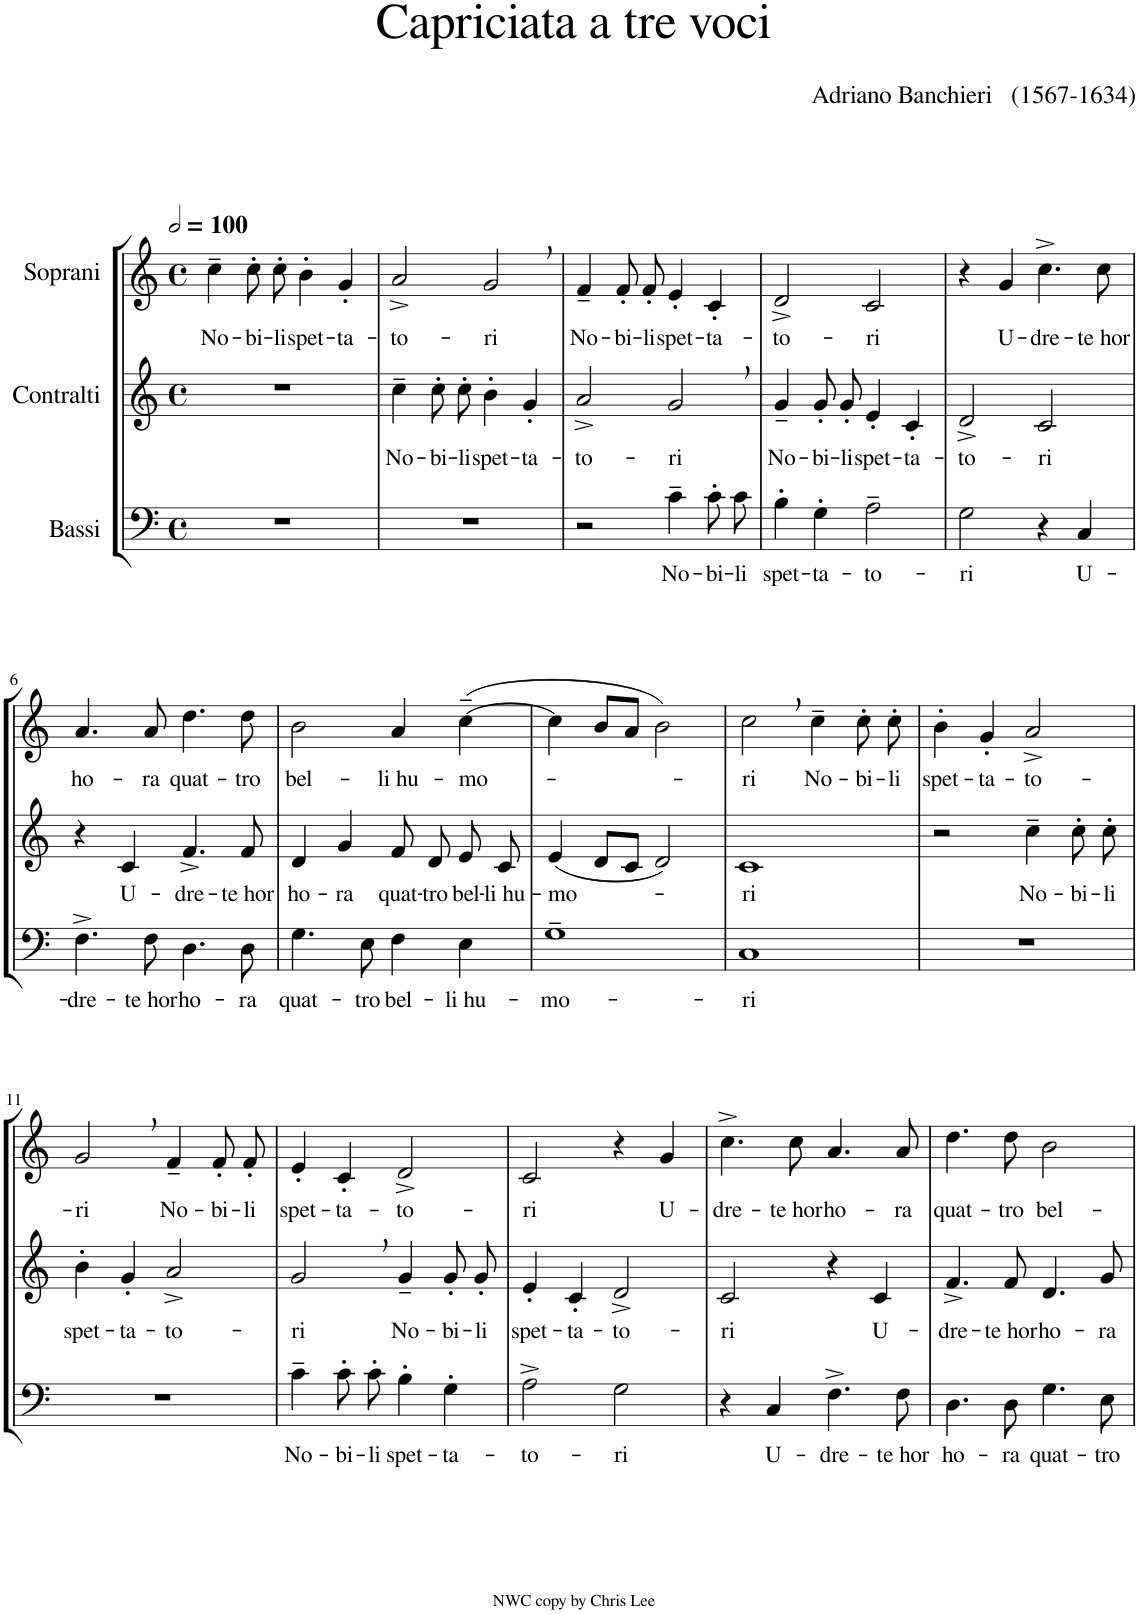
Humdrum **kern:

**kern	**text	**kern	**text	**kern	**text
*part3	*part3	*part2	*part2	*part1	*part1
*staff3	*staff3	*staff2	*staff2	*staff1	*staff1
*I"Bassi	*	*I"Contralti	*	*I"Soprani	*
*clefF4	*	*clefG2	*	*clefG2	*
*	*	*	*	*Trd1c2	*
*k[]	*	*k[]	*	*k[]	*
*M4/4	*	*M4/4	*	*M4/4	*
*met(c)	*	*met(c)	*	*met(c)	*
*MM200	*	*MM200	*	*MM200	*
=1	=1	=1	=1	=1	=1
!	!	!	!	!	!LO:LY:b
1r	.	1r	.	4cc~\	No-
!	!	!	!	!	!LO:LY:b
.	.	.	.	8cc'\	-bi-
!	!	!	!	!	!LO:LY:b
.	.	.	.	8cc'\	-li
!	!	!	!	!	!LO:LY:b
.	.	.	.	4b'\	spet-
!	!	!	!	!	!LO:LY:b
.	.	.	.	4g'/	-ta-
=2	=2	=2	=2	=2	=2
!	!	!	!LO:LY:b	!	!LO:LY:b
1r	.	4cc~\	No-	2a^/	-to-
!	!	!	!LO:LY:b	!	!
.	.	8cc'\	-bi-	.	.
!	!	!	!LO:LY:b	!	!
.	.	8cc'\	-li	.	.
!	!	!	!LO:LY:b	!	!LO:LY:b
.	.	4b'\	spet-	2g,/	-ri
!	!	!	!LO:LY:b	!	!
.	.	4g'/	-ta-	.	.
=3	=3	=3	=3	=3	=3
!	!	!	!LO:LY:b	!	!LO:LY:b
2r	.	2a^/	-to-	4f~/	No-
!	!	!	!	!	!LO:LY:b
.	.	.	.	8f'/	-bi-
!	!	!	!	!	!LO:LY:b
.	.	.	.	8f'/	-li
!	!LO:LY:b	!	!LO:LY:b	!	!LO:LY:b
4c~\	No-	2g,/	-ri	4e'/	spet-
!	!LO:LY:b	!	!	!	!LO:LY:b
8c'\L	-bi-	.	.	4c'/	-ta-
!	!LO:LY:b	!	!	!	!
8c\J	-li	.	.	.	.
=4	=4	=4	=4	=4	=4
!	!LO:LY:b	!	!LO:LY:b	!	!LO:LY:b
4B'\	spet-	4g~/	No-	2d^/	-to-
!	!LO:LY:b	!	!LO:LY:b	!	!
4G'\	-ta-	8g'/	-bi-	.	.
!	!	!	!LO:LY:b	!	!
.	.	8g'/	-li	.	.
!	!LO:LY:b	!	!LO:LY:b	!	!LO:LY:b
2A~\	-to-	4e'/	spet-	2c/	-ri
!	!	!	!LO:LY:b	!	!
.	.	4c'/	-ta-	.	.
=5	=5	=5	=5	=5	=5
!	!LO:LY:b	!	!LO:LY:b	!	!
2G\	-ri	2d^/	-to-	4r	.
!	!	!	!	!	!LO:LY:b
.	.	.	.	4g/	U-
!	!	!	!LO:LY:b	!	!LO:LY:b
4r	.	2c/	-ri	4.cc^\	-dre-
!	!LO:LY:b	!	!	!	!
4C/	U-	.	.	.	.
!	!	!	!	!	!LO:LY:b
.	.	.	.	8cc\	-te hor
!!LO:LB:g=z
=6	=6	=6	=6	=6	=6
!	!LO:LY:b	!	!	!	!LO:LY:b
4.F^\	-dre-	4r	.	4.a/	ho-
!	!	!	!LO:LY:b	!	!
.	.	4c/	U-	.	.
!	!LO:LY:b	!	!	!	!LO:LY:b
8F\	-te hor	.	.	8a/	-ra
!	!LO:LY:b	!	!LO:LY:b	!	!LO:LY:b
4.D\	ho-	4.f^/	-dre-	4.dd\	quat-
!	!LO:LY:b	!	!LO:LY:b	!	!LO:LY:b
8D\	-ra	8f/	-te hor	8dd\	-tro
=7	=7	=7	=7	=7	=7
!	!LO:LY:b	!	!LO:LY:b	!	!LO:LY:b
4.G\	quat-	4d/	ho-	2b\	bel-
!	!	!	!LO:LY:b	!	!
.	.	4g/	-ra	.	.
!	!LO:LY:b	!	!	!	!
8E\	-tro	.	.	.	.
!	!LO:LY:b	!	!LO:LY:b	!	!LO:LY:b
4F\	bel-	8f/	quat-	4a/	-li hu-
!	!	!	!LO:LY:b	!	!
.	.	8d/	-tro	.	.
!	!LO:LY:b	!	!LO:LY:b	!	!LO:LY:b
4E\	-li hu-	8e/	bel-	([4cc~\	-mo-
!	!	!	!LO:LY:b	!	!
.	.	8c/	-li hu-	.	.
=8	=8	=8	=8	=8	=8
!	!LO:LY:b	!	!LO:LY:b	!	!
1G~	-mo-	(4e/	-mo-	4cc\]	.
.	.	8d/L	.	8b/L	.
.	.	8c/J	.	8a/J	.
.	.	2d/)	.	2b\)	.
=9	=9	=9	=9	=9	=9
!	!LO:LY:b	!	!LO:LY:b	!	!LO:LY:b
1C	-ri	1c	-ri	2cc,\	-ri
!	!	!	!	!	!LO:LY:b
.	.	.	.	4cc~\	No-
!	!	!	!	!	!LO:LY:b
.	.	.	.	8cc'\	-bi-
!	!	!	!	!	!LO:LY:b
.	.	.	.	8cc'\	-li
=10	=10	=10	=10	=10	=10
!	!	!	!	!	!LO:LY:b
1r	.	2r	.	4b'\	spet-
!	!	!	!	!	!LO:LY:b
.	.	.	.	4g'/	-ta-
!	!	!	!LO:LY:b	!	!LO:LY:b
.	.	4cc~\	No-	2a^/	-to-
!	!	!	!LO:LY:b	!	!
.	.	8cc'\	-bi-	.	.
!	!	!	!LO:LY:b	!	!
.	.	8cc'\	-li	.	.
!!LO:LB:g=z
=11	=11	=11	=11	=11	=11
!	!	!	!LO:LY:b	!	!LO:LY:b
1r	.	4b'\	spet-	2g,/	-ri
!	!	!	!LO:LY:b	!	!
.	.	4g'/	-ta-	.	.
!	!	!	!LO:LY:b	!	!LO:LY:b
.	.	2a^/	-to-	4f~/	No-
!	!	!	!	!	!LO:LY:b
.	.	.	.	8f'/	-bi-
!	!	!	!	!	!LO:LY:b
.	.	.	.	8f'/	-li
=12	=12	=12	=12	=12	=12
!	!LO:LY:b	!	!LO:LY:b	!	!LO:LY:b
4c~\	No-	2g,/	-ri	4e'/	spet-
!	!LO:LY:b	!	!	!	!LO:LY:b
8c'\L	-bi-	.	.	4c'/	-ta-
!	!LO:LY:b	!	!	!	!
8c'\J	-li	.	.	.	.
!	!LO:LY:b	!	!LO:LY:b	!	!LO:LY:b
4B'\	spet-	4g~/	No-	2d^/	-to-
!	!LO:LY:b	!	!LO:LY:b	!	!
4G'\	-ta-	8g'/	-bi-	.	.
!	!	!	!LO:LY:b	!	!
.	.	8g'/	-li	.	.
=13	=13	=13	=13	=13	=13
!	!LO:LY:b	!	!LO:LY:b	!	!LO:LY:b
2A^\	-to-	4e'/	spet-	2c/	-ri
!	!	!	!LO:LY:b	!	!
.	.	4c'/	-ta-	.	.
!	!LO:LY:b	!	!LO:LY:b	!	!
2G\	-ri	2d^/	-to-	4r	.
!	!	!	!	!	!LO:LY:b
.	.	.	.	4g/	U-
=14	=14	=14	=14	=14	=14
!	!	!	!LO:LY:b	!	!LO:LY:b
4r	.	2c/	-ri	4.cc^\	-dre-
!	!LO:LY:b	!	!	!	!
4C/	U-	.	.	.	.
!	!	!	!	!	!LO:LY:b
.	.	.	.	8cc\	-te hor
!	!LO:LY:b	!	!	!	!LO:LY:b
4.F^\	-dre-	4r	.	4.a/	ho-
!	!	!	!LO:LY:b	!	!
.	.	4c/	U-	.	.
!	!LO:LY:b	!	!	!	!LO:LY:b
8F\	-te hor	.	.	8a/	-ra
=15	=15	=15	=15	=15	=15
!	!LO:LY:b	!	!LO:LY:b	!	!LO:LY:b
4.D\	ho-	4.f^/	-dre-	4.dd\	quat-
!	!LO:LY:b	!	!LO:LY:b	!	!LO:LY:b
8D\	-ra	8f/	-te hor	8dd\	-tro
!	!LO:LY:b	!	!LO:LY:b	!	!LO:LY:b
4.G\	quat-	4.d/	ho-	2b\	bel-
!	!LO:LY:b	!	!LO:LY:b	!	!
8E\	-tro	8g/	-ra	.	.
=	=	=	=	=	=
*-	*-	*-	*-	*-	*-
